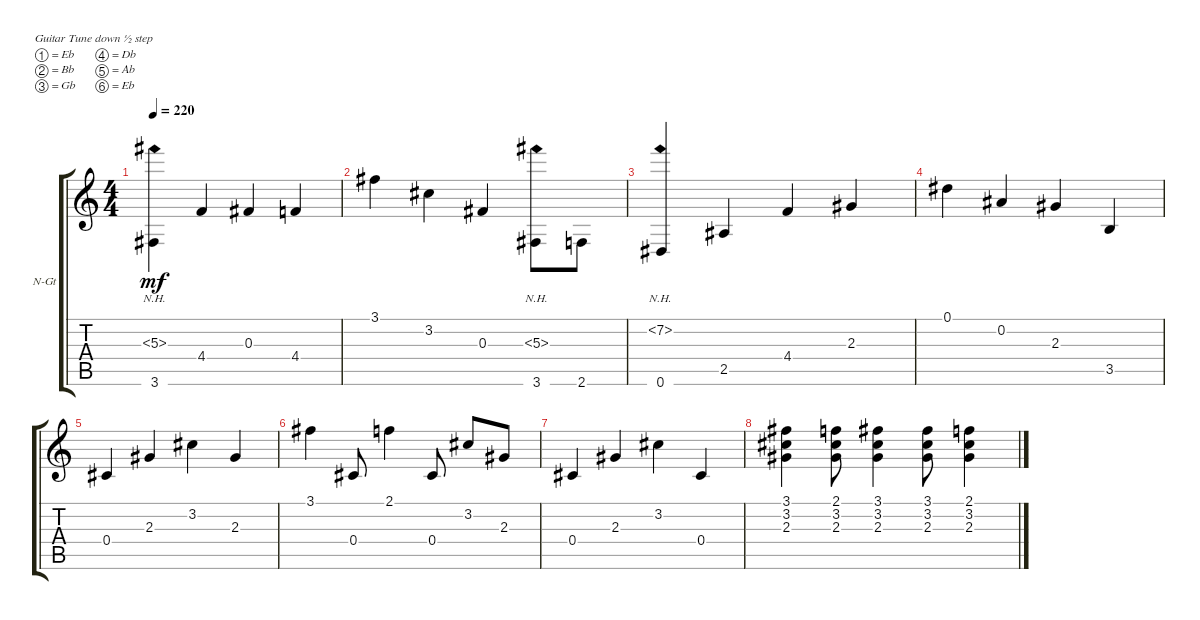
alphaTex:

\defaultSystemsLayout 4
\bracketExtendMode groupsimilarinstruments
\firstSystemTrackNameOrientation horizontal
\otherSystemsTrackNameOrientation horizontal
\track ("Nylon Guitar" "N-Gt") {instrument acousticguitarnylon}
\staff {score tabs}
\tuning (Eb4 Bb3 Gb3 Db3 Ab2 Eb2)
\ts (4 4)
\tempo 220
\clef g2
\ks c
(3.6 5.3{nh}).4{dy mf} 4.4.4 0.3.4 4.4.4 |
3.1.4 3.2.4 0.3.4 (3.6 5.3{nh}).8 2.6.8 |
(0.6 7.2{nh}).4 2.5.4 4.4.4 2.3.4 |
0.1.4 0.2.4 2.3.4 3.5.4 |
0.4.4 2.3.4 3.2.4 2.3.4 |
3.1.4 0.4.8 2.1.4 0.4.8 3.2.8 2.3.8 |
0.4.4 2.3.4 3.2.4 0.4.4 |
(3.1 2.3 3.2).4 (2.1 3.2 2.3).8 (3.1 3.2 2.3).4 (3.1 3.2 2.3).8 (2.1 3.2 2.3).4
